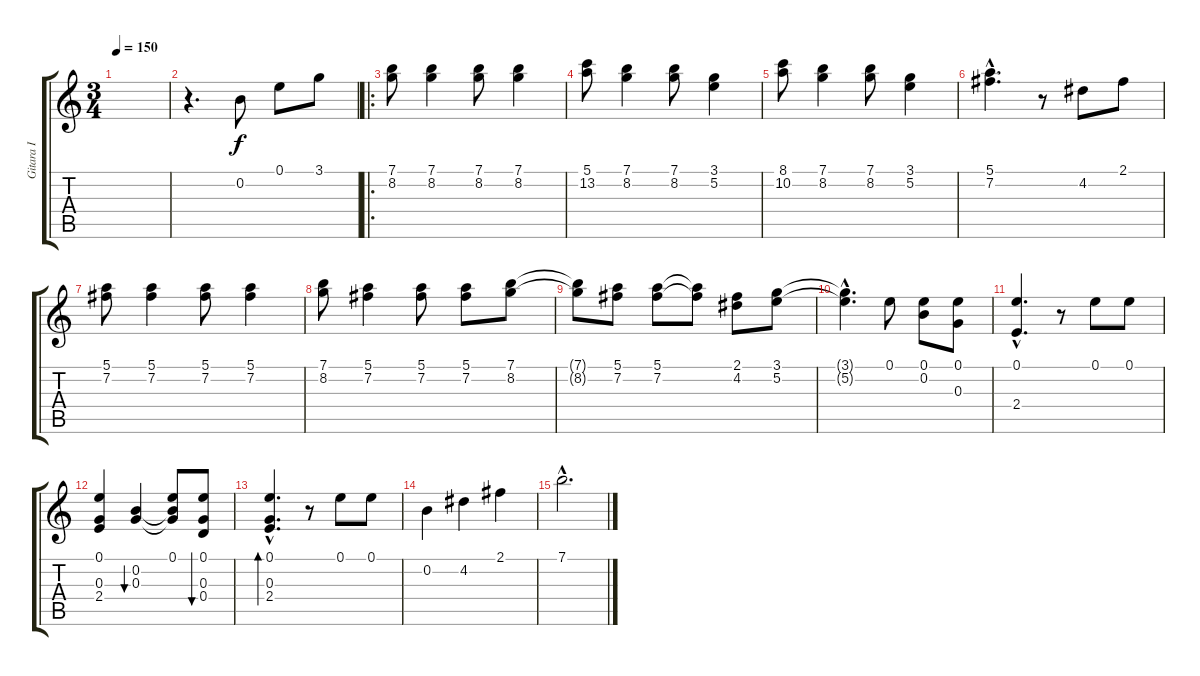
\track ("Gitara I" "Gitara I") {instrument acousticguitarnylon}
\staff {score tabs}
\tuning (E4 B3 G3 D3 A2 E2) {hide}
\ts (3 4)
\tempo 150
\clef g2
\ks c
|
r.4{d} 0.2.8 0.1.8 3.1.8 |
\ro
(7.1 8.2).8 (7.1 8.2).4 (7.1 8.2).8 (7.1 8.2).4 |
(5.1 13.2).8 (7.1 8.2).4 (7.1 8.2).8 (3.1 5.2).4 |
(8.1 10.2).8 (7.1 8.2).4 (7.1 8.2).8 (3.1 5.2).4 |
(5.1{hac} 7.2{hac}).4{d} r.8 4.2.8 2.1.8 |
(5.1 7.2).8 (5.1 7.2).4 (5.1 7.2).8 (5.1 7.2).4 |
(7.1 8.2).8 (5.1 7.2).4 (5.1 7.2).8 (5.1 7.2).8 (7.1 8.2).8 |
(7.1{t} 8.2{t}).8 (5.1 7.2).8 (5.1 7.2).8 (5.1{t} 7.2{t}).8 (2.1 4.2).8 (3.1 5.2).8 |
(3.1{hac t} 5.2{hac t}).4{d} 0.1.8 (0.1 0.2).8 (0.1 0.3).8 |
(0.1{hac} 2.4{hac}).4{d} r.8 0.1.8 0.1.8 |
(0.1 0.3 2.4).4 (0.2 0.3).4{bu 60} (0.1 0.2{t} 0.3{t}).8 (0.1 0.3 0.4).8{bu 60} |
(0.1{hac} 0.3{hac} 2.4{hac}).4{d bd 60 dy f} r.8 0.1.8 0.1.8 |
0.2.4 4.2.4 2.1.4 |
7.1{hac}.2{d}
